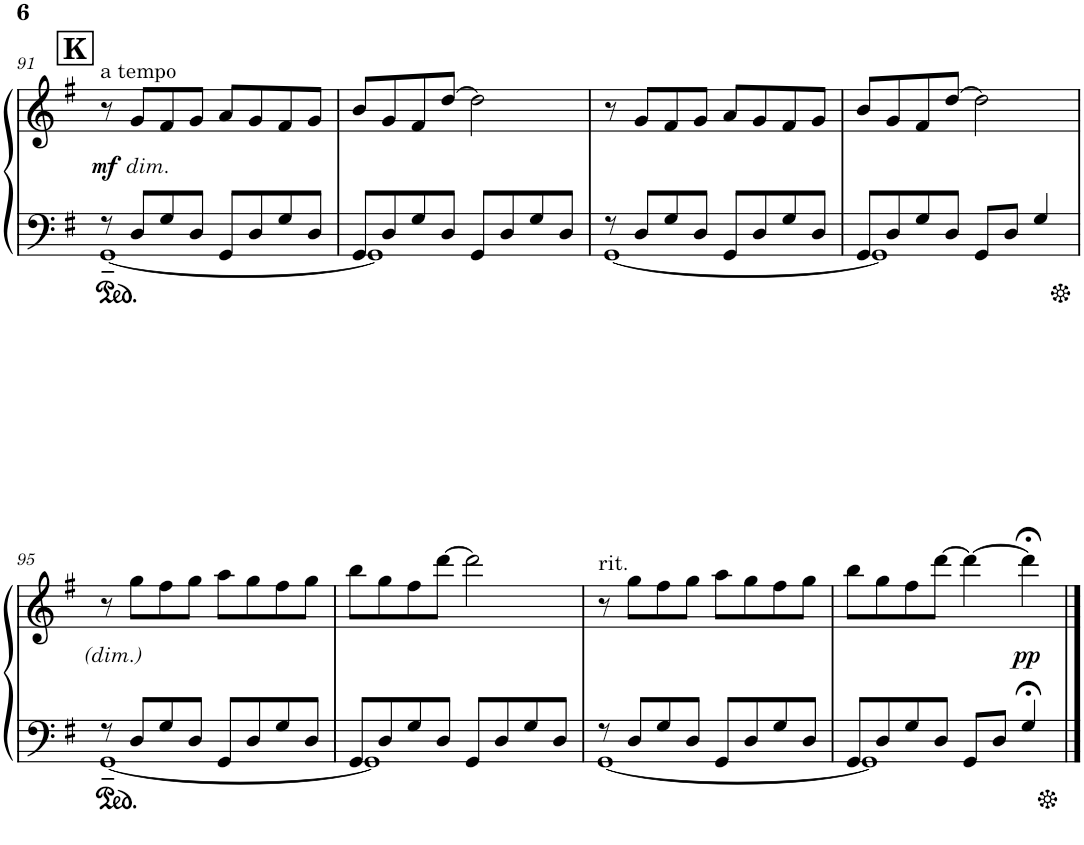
**kern	**kern	**dynam
*part1	*part1	*part1
*staff2	*staff1	*staff1/2
*I"Piano	*	*
*I'Pno.	*	*
!!LO:PB:g=z
*clefF4	*clefG2	*
*k[f#]	*k[f#]	*
*M4/4	*M4/4	*
!!LO:REH:place=s1:a:B:cj:fs=14:t=K
=91	=91	=91
*^	*	*
!	!	!LO:TX:a:t=a tempo	!
!	!	!LO:TX:b:i:t=dim.	!
!	!	!	!LO:DY:b
8r	[1GG~	8r	mf
8D/L	.	8g/L	.
8G/	.	8f#/	.
8D/J	.	8g/J	.
8GG/L	.	8a/L	.
8D/	.	8g/	.
8G/	.	8f#/	.
8D/J	.	8g/J	.
=92	=92	=92	=92
8GG/L	1GG]	8b/L	.
8D/	.	8g/	.
8G/	.	8f#/	.
8D/J	.	[8dd/J	.
8GG/L	.	2dd\]	.
8D/	.	.	.
8G/	.	.	.
8D/J	.	.	.
=93	=93	=93	=93
8r	[1GG	8r	.
8D/L	.	8g/L	.
8G/	.	8f#/	.
8D/J	.	8g/J	.
8GG/L	.	8a/L	.
8D/	.	8g/	.
8G/	.	8f#/	.
8D/J	.	8g/J	.
=94	=94	=94	=94
8GG/L	1GG]	8b/L	.
8D/	.	8g/	.
8G/	.	8f#/	.
8D/J	.	[8dd/J	.
8GG/L	.	2dd\]	.
8D/J	.	.	.
4G/	.	.	.
!!LO:LB:g=z
=95	=95	=95	=95
8r	[1GG~	8r	.
8D/L	.	8gg\L	.
8G/	.	8ff#\	.
8D/J	.	8gg\J	.
8GG/L	.	8aa\L	.
8D/	.	8gg\	.
8G/	.	8ff#\	.
8D/J	.	8gg\J	.
=96	=96	=96	=96
8GG/L	1GG]	8bb\L	.
8D/	.	8gg\	.
8G/	.	8ff#\	.
8D/J	.	[8ddd\J	.
8GG/L	.	2ddd\]	.
8D/	.	.	.
8G/	.	.	.
8D/J	.	.	.
=97	=97	=97	=97
!	!	!LO:TX:a:t=rit.	!
8r	[1GG	8r	.
8D/L	.	8gg\L	.
8G/	.	8ff#\	.
8D/J	.	8gg\J	.
8GG/L	.	8aa\L	.
8D/	.	8gg\	.
8G/	.	8ff#\	.
8D/J	.	8gg\J	.
=98	=98	=98	=98
8GG/L	1GG]	8bb\L	.
8D/	.	8gg\	.
8G/	.	8ff#\	.
8D/J	.	[8ddd\J	.
8GG/L	.	4ddd\_	.
8D/J	.	.	.
!	!	!	!LO:DY:b
4G;</	.	4ddd;<\]	pp
*v	*v	*	*
==	==	==
*-	*-	*-
